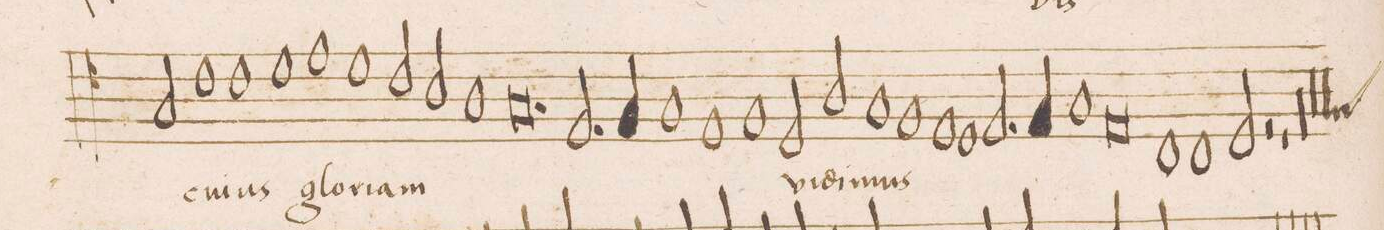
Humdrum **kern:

**kern	**text
*I"TENOR	*
*clefC4	*
*k[]	*
*met(C|)	*
*M2/1	*
2G/	cu-
1c	.
=51-	=51-
1c	-ius
1d	glo-
=52-	=52-
1e	-ri-
1d	-am
=53-	=53-
2c/	.
2B/	.
1A	.
=54-	=54-
0.G	.
=55-	=55-
2.E/	.
4F/	.
=56-	=56-
1G	.
1E	.
=57-	=57-
1F	.
2D/	vi-
2A/	-di-
=58-	=58-
1G	-mus
1F	.
=59-	=59-
1E	.
1D	.
=60-	=60-
2.E/	.
4F/	.
1G	.
=61-	=61-
0E	.
=62-	=62-
1C	.
1C	.
=63-	=63-
2D/	.
2r	.
1r	.
=64-	=64-
00r	.
=65-	=65-
=66-	=66-
00r	.
=67-	=67-
=68-	=68-
00r	.
=69-	=69-
*custos:F	*
=70-	=70-
*-	*-
